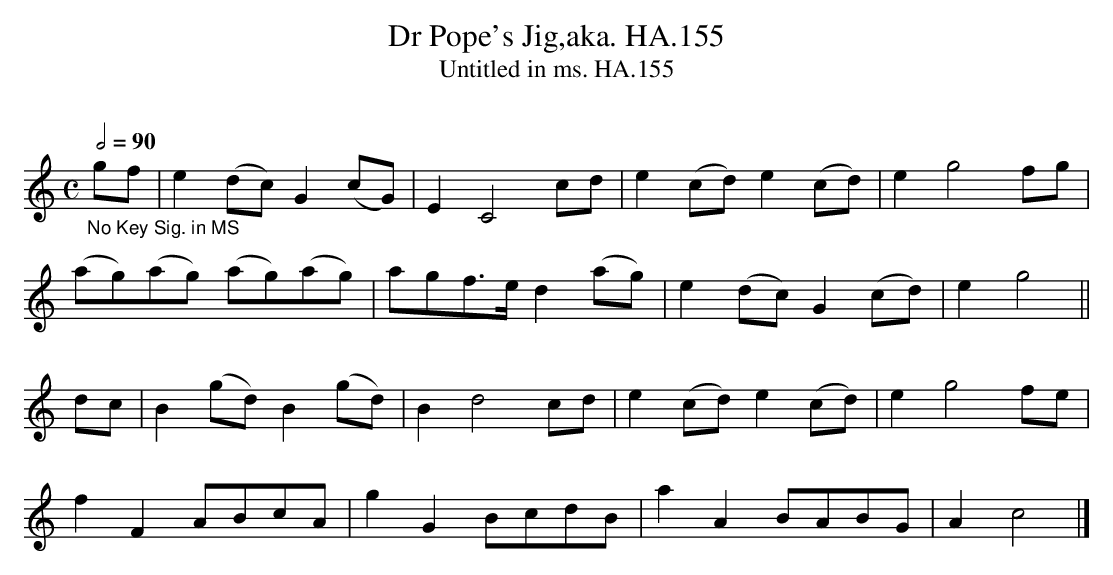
X:1
T:Dr Pope's Jig,aka. HA.155
T:Untitled in ms. HA.155
M:C
L:1/8
Q:1/2=90
O:
K:C
"_No Key Sig. in MS"gf|e2 (dc) G2 (cG)|E2C4 cd|\
e2(cd) e2 (cd)|e2g4 fg|
(ag)(ag) (ag)(ag)|agf>e d2 (ag)|e2 (dc) G2 (cd)|e2g4||
dc|B2 (gd) B2 (gd)|B2d4 cd|e2(cd) e2 (cd)|e2g4 fe|
f2F2 ABcA|g2G2 BcdB|a2A2 BABG|A2c4|]
